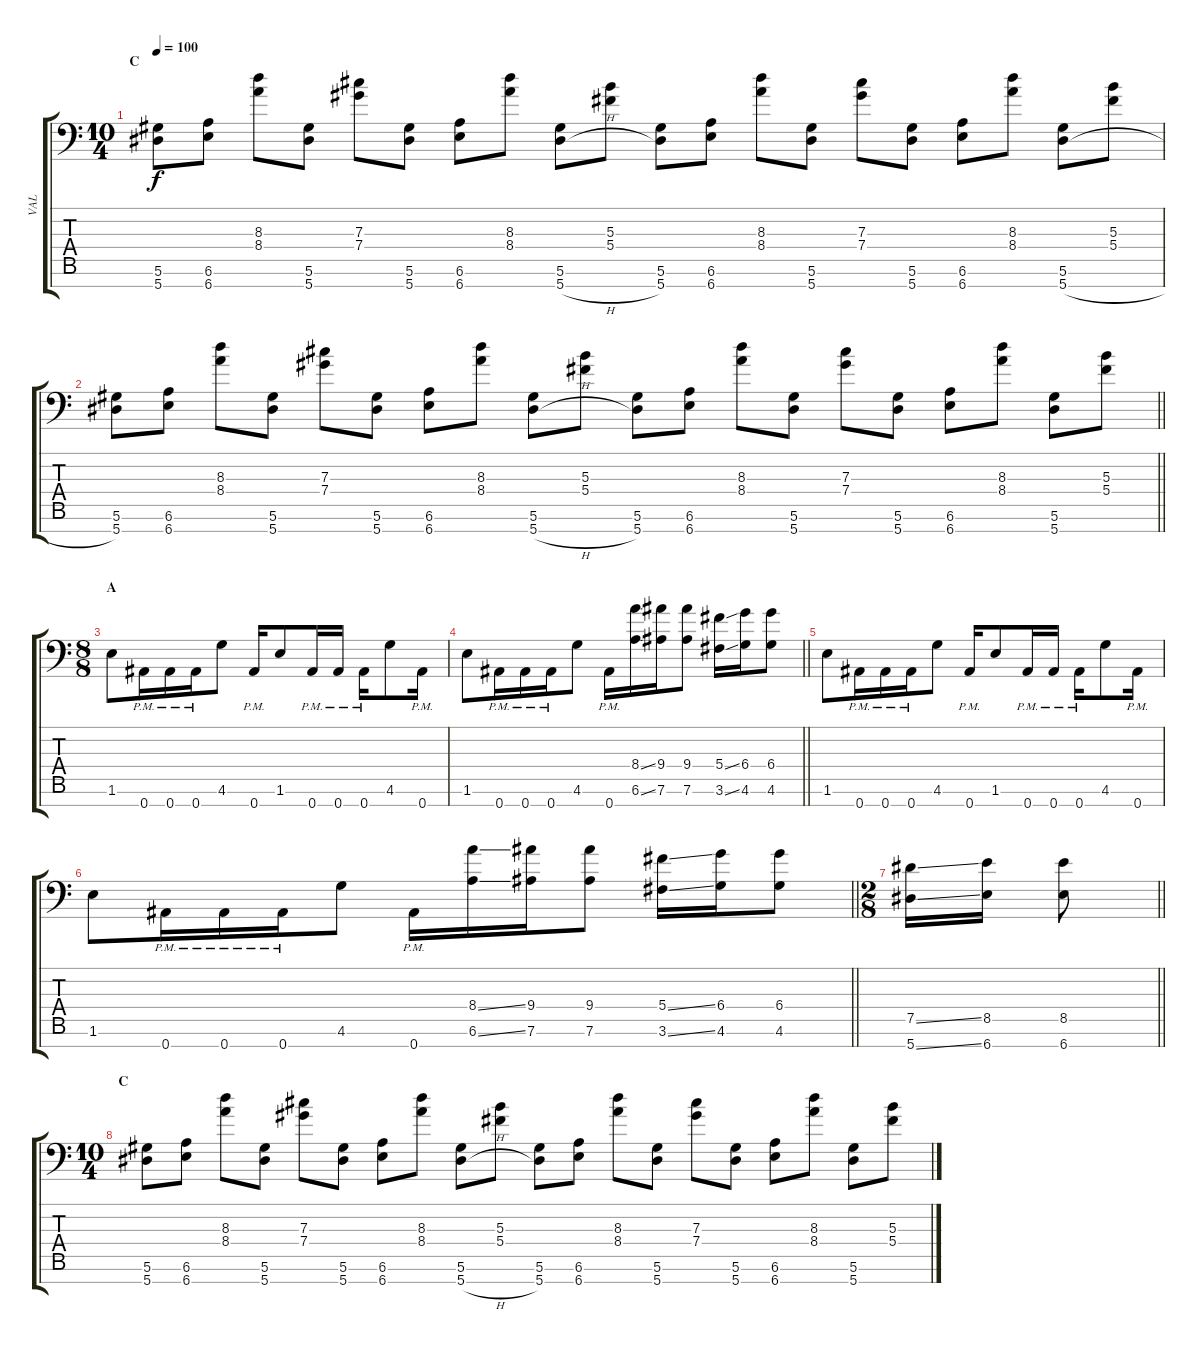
\track ("VAL" "VAL") {instrument overdrivenguitar}
\staff {score tabs}
\tuning (Eb4 Bb3 Gb3 Db3 Ab2 Eb2 Bb1) {hide}
\ts (10 4)
\section ("" "C")
\tempo 100
\clef f4
\ks c
(5.6 5.7).8{dy f} (6.6 6.7).8 (8.3 8.4).8 (5.6 5.7).8 (7.3 7.4).8 (5.6 5.7).8 (6.6 6.7).8 (8.3 8.4).8 (5.6 5.7{h}).8 (5.3 5.4).8 (5.6 5.7).8 (6.6 6.7).8 (8.3 8.4).8 (5.6 5.7).8 (7.3 7.4).8 (5.6 5.7).8 (6.6 6.7).8 (8.3 8.4).8 (5.6 5.7{h}).8 (5.3 5.4).8 |
\barLineRight lightlight
(5.6 5.7).8 (6.6 6.7).8 (8.3 8.4).8 (5.6 5.7).8 (7.3 7.4).8 (5.6 5.7).8 (6.6 6.7).8 (8.3 8.4).8 (5.6 5.7{h}).8 (5.3 5.4).8 (5.6 5.7).8 (6.6 6.7).8 (8.3 8.4).8 (5.6 5.7).8 (7.3 7.4).8 (5.6 5.7).8 (6.6 6.7).8 (8.3 8.4).8 (5.6 5.7).8 (5.3 5.4).8 |
\ts (8 8)
\section ("" "A")
1.6.8 0.7{pm}.16 0.7{pm}.16 0.7{pm}.16 4.6.8 0.7{pm}.16 1.6.8 0.7{pm}.16 0.7{pm}.16 0.7{pm}.16 4.6.8 0.7{pm}.16 |
\barLineRight lightlight
1.6.8 0.7{pm}.16 0.7{pm}.16 0.7{pm}.16 4.6.8 0.7{pm}.16 (8.4{ss} 6.6{ss}).16 (9.4 7.6).16 (9.4 7.6).8 (5.4{ss} 3.6{ss}).16 (6.4 4.6).16 (6.4 4.6).8 |
1.6.8 0.7{pm}.16 0.7{pm}.16 0.7{pm}.16 4.6.8 0.7{pm}.16 1.6.8 0.7{pm}.16 0.7{pm}.16 0.7{pm}.16 4.6.8 0.7{pm}.16 |
\barLineRight lightlight
1.6.8 0.7{pm}.16 0.7{pm}.16 0.7{pm}.16 4.6.8 0.7{pm}.16 (8.4{ss} 6.6{ss}).16 (9.4 7.6).16 (9.4 7.6).8 (5.4{ss} 3.6{ss}).16 (6.4 4.6).16 (6.4 4.6).8 |
\ts (2 8)
\barLineRight lightlight
(7.5{ss} 5.7{ss}).16 (8.5 6.7).16 (8.5 6.7).8 |
\ts (10 4)
\section ("" "C")
(5.6 5.7).8 (6.6 6.7).8 (8.3 8.4).8 (5.6 5.7).8 (7.3 7.4).8 (5.6 5.7).8 (6.6 6.7).8 (8.3 8.4).8 (5.6 5.7{h}).8 (5.3 5.4).8 (5.6 5.7).8 (6.6 6.7).8 (8.3 8.4).8 (5.6 5.7).8 (7.3 7.4).8 (5.6 5.7).8 (6.6 6.7).8 (8.3 8.4).8 (5.6 5.7{h}).8 (5.3 5.4).8
